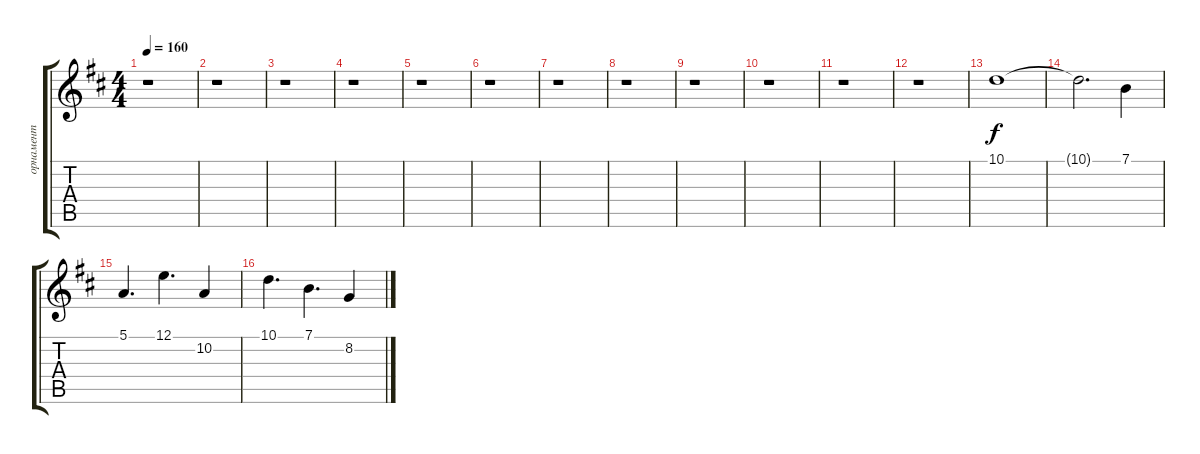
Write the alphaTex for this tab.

\track ("орнамент" "орнамент") {instrument stringensemble1}
\staff {score tabs}
\tuning (E4 B3 G3 D3 A2 E2) {hide}
\ts (4 4)
\tempo 160
\clef g2
\ks bminor
r.1{dy f} |
r.1 |
r.1 |
r.1 |
r.1 |
r.1 |
r.1 |
r.1 |
r.1 |
r.1 |
r.1 |
r.1 |
10.1.1 |
10.1{t}.2{d} 7.1.4 |
5.1.4{d} 12.1.4{d} 10.2.4 |
10.1.4{d} 7.1.4{d} 8.2.4
